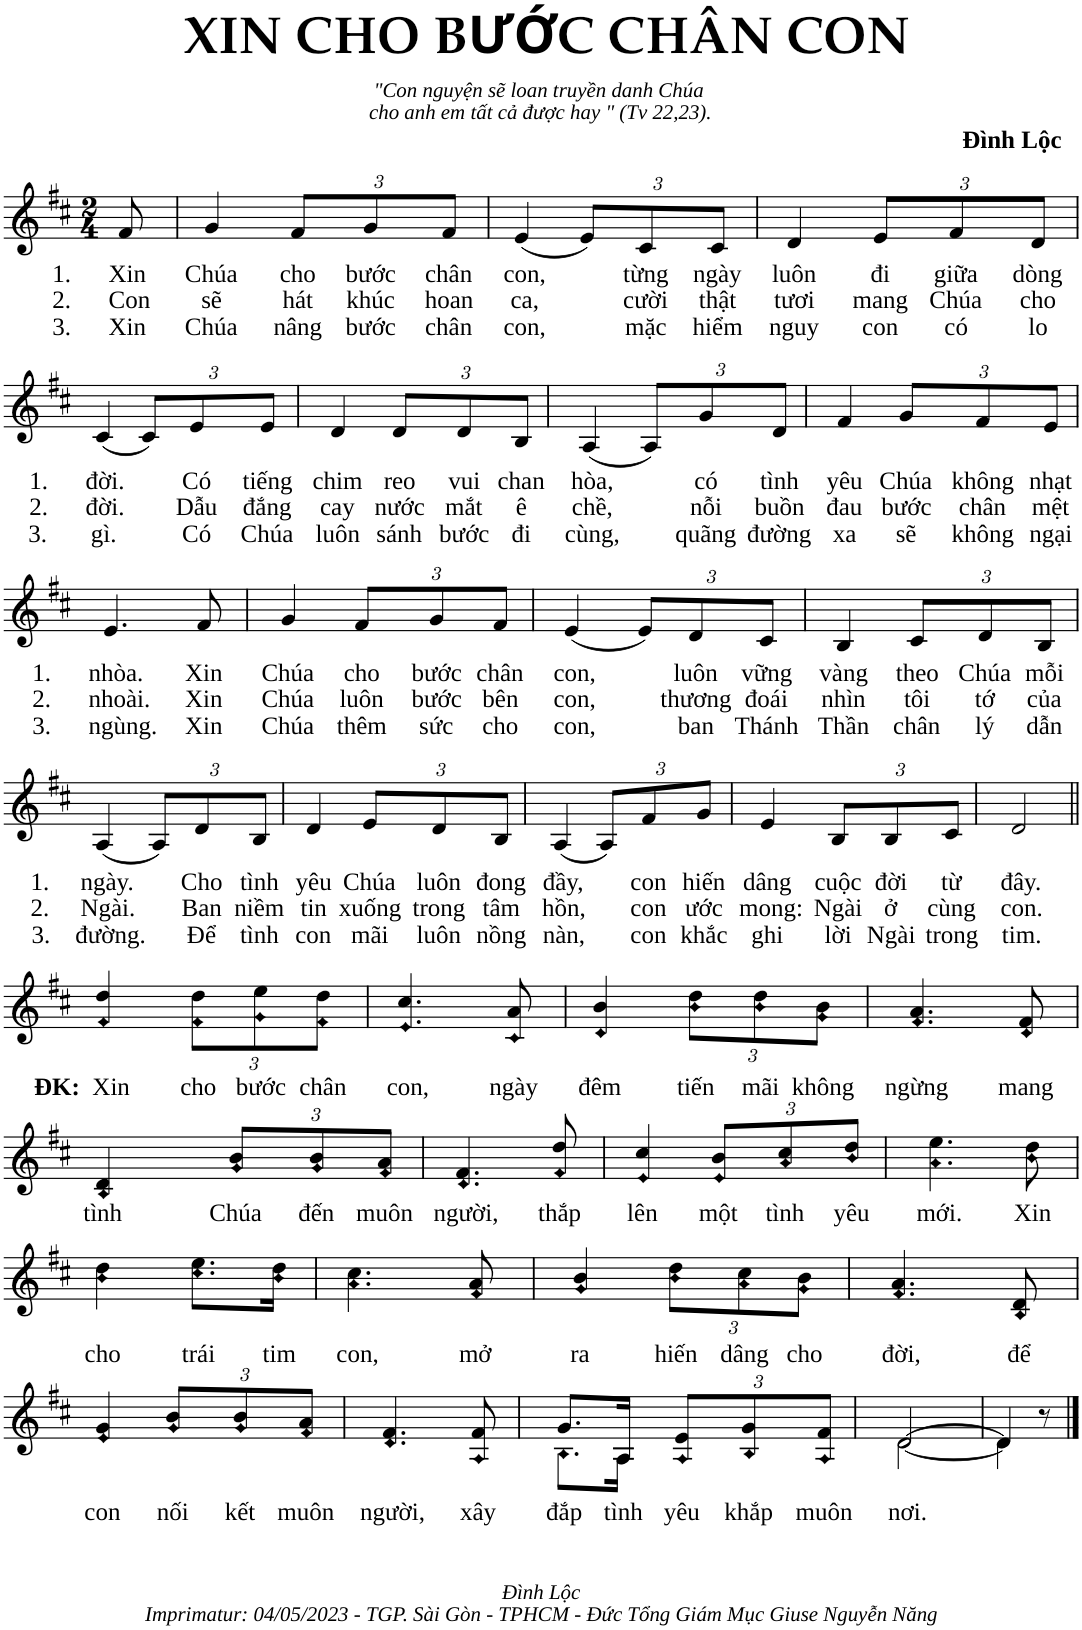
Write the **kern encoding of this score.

**kern	**text	**text	**text
*part1	*part1	*part1	*part1
*staff1	*staff1	*staff1	*staff1
*I"Piano	*	*	*
*I'Pno.	*	*	*
*clefG2	*	*	*
*k[f#c#]	*	*	*
*M2/4	*	*	*
=1	=1	=1	=1
!	!LO:LY:b	!LO:LY:b	!LO:LY:b
8f#/	1. Xin	2. Con	3. Xin
=2	=2	=2	=2
!	!LO:LY:b	!LO:LY:b	!LO:LY:b
4g/	Chúa	sẽ	Chúa
*Xbrackettup	*	*	*
!	!LO:LY:b	!LO:LY:b	!LO:LY:b
12f#/L	cho	hát	nâng
!	!LO:LY:b	!LO:LY:b	!LO:LY:b
12g/	bước	khúc	bước
!	!LO:LY:b	!LO:LY:b	!LO:LY:b
12f#/J	chân	hoan	chân
=3	=3	=3	=3
!	!LO:LY:b	!LO:LY:b	!LO:LY:b
(4e/	con,	ca,	con,
12e/L)	.	.	.
!	!LO:LY:b	!LO:LY:b	!LO:LY:b
12c#/	từng	cười	mặc
!	!LO:LY:b	!LO:LY:b	!LO:LY:b
12c#/J	ngày	thật	hiểm
=4	=4	=4	=4
!	!LO:LY:b	!LO:LY:b	!LO:LY:b
4d/	luôn	tươi	nguy
!	!LO:LY:b	!LO:LY:b	!LO:LY:b
12e/L	đi	mang	con
!	!LO:LY:b	!LO:LY:b	!LO:LY:b
12f#/	giữa	Chúa	có
!	!LO:LY:b	!LO:LY:b	!LO:LY:b
12d/J	dòng	cho	lo
!!LO:LB:g=z
=5	=5	=5	=5
!	!LO:LY:b	!LO:LY:b	!LO:LY:b
(4c#/	1. đời.	2. đời.	3. gì.
12c#/L)	.	.	.
!	!LO:LY:b	!LO:LY:b	!LO:LY:b
12e/	Có	Dẫu	Có
!	!LO:LY:b	!LO:LY:b	!LO:LY:b
12e/J	tiếng	đắng	Chúa
=6	=6	=6	=6
!	!LO:LY:b	!LO:LY:b	!LO:LY:b
4d/	chim	cay	luôn
!	!LO:LY:b	!LO:LY:b	!LO:LY:b
12d/L	reo	nước	sánh
!	!LO:LY:b	!LO:LY:b	!LO:LY:b
12d/	vui	mắt	bước
!	!LO:LY:b	!LO:LY:b	!LO:LY:b
12B/J	chan	ê	đi
=7	=7	=7	=7
!	!LO:LY:b	!LO:LY:b	!LO:LY:b
(4A/	hòa,	chề,	cùng,
12A/L)	.	.	.
!	!LO:LY:b	!LO:LY:b	!LO:LY:b
12g/	có	nỗi	quãng
!	!LO:LY:b	!LO:LY:b	!LO:LY:b
12d/J	tình	buồn	đường
=8	=8	=8	=8
!	!LO:LY:b	!LO:LY:b	!LO:LY:b
4f#/	yêu	đau	xa
!	!LO:LY:b	!LO:LY:b	!LO:LY:b
12g/L	Chúa	bước	sẽ
!	!LO:LY:b	!LO:LY:b	!LO:LY:b
12f#/	không	chân	không
!	!LO:LY:b	!LO:LY:b	!LO:LY:b
12e/J	nhạt	mệt	ngại
!!LO:LB:g=z
=9	=9	=9	=9
!	!LO:LY:b	!LO:LY:b	!LO:LY:b
4.e/	1. nhòa.	2. nhoài.	3. ngùng.
!	!LO:LY:b	!LO:LY:b	!LO:LY:b
8f#/	Xin	Xin	Xin
=10	=10	=10	=10
!	!LO:LY:b	!LO:LY:b	!LO:LY:b
4g/	Chúa	Chúa	Chúa
!	!LO:LY:b	!LO:LY:b	!LO:LY:b
12f#/L	cho	luôn	thêm
!	!LO:LY:b	!LO:LY:b	!LO:LY:b
12g/	bước	bước	sức
!	!LO:LY:b	!LO:LY:b	!LO:LY:b
12f#/J	chân	bên	cho
=11	=11	=11	=11
!	!LO:LY:b	!LO:LY:b	!LO:LY:b
(4e/	con,	con,	con,
12e/L)	.	.	.
!	!LO:LY:b	!LO:LY:b	!LO:LY:b
12d/	luôn	thương	ban
!	!LO:LY:b	!LO:LY:b	!LO:LY:b
12c#/J	vững	đoái	Thánh
=12	=12	=12	=12
!	!LO:LY:b	!LO:LY:b	!LO:LY:b
4B/	vàng	nhìn	Thần
!	!LO:LY:b	!LO:LY:b	!LO:LY:b
12c#/L	theo	tôi	chân
!	!LO:LY:b	!LO:LY:b	!LO:LY:b
12d/	Chúa	tớ	lý
!	!LO:LY:b	!LO:LY:b	!LO:LY:b
12B/J	mỗi	của	dẫn
!!LO:LB:g=z
=13	=13	=13	=13
!	!LO:LY:b	!LO:LY:b	!LO:LY:b
(4A/	1. ngày.	2. Ngài.	3. đường.
12A/L)	.	.	.
!	!LO:LY:b	!LO:LY:b	!LO:LY:b
12d/	Cho	Ban	Để
!	!LO:LY:b	!LO:LY:b	!LO:LY:b
12B/J	tình	niềm	tình
=14	=14	=14	=14
!	!LO:LY:b	!LO:LY:b	!LO:LY:b
4d/	yêu	tin	con
!	!LO:LY:b	!LO:LY:b	!LO:LY:b
12e/L	Chúa	xuống	mãi
!	!LO:LY:b	!LO:LY:b	!LO:LY:b
12d/	luôn	trong	luôn
!	!LO:LY:b	!LO:LY:b	!LO:LY:b
12B/J	đong	tâm	nồng
=15	=15	=15	=15
!	!LO:LY:b	!LO:LY:b	!LO:LY:b
(4A/	đầy,	hồn,	nàn,
12A/L)	.	.	.
!	!LO:LY:b	!LO:LY:b	!LO:LY:b
12f#/	con	con	con
!	!LO:LY:b	!LO:LY:b	!LO:LY:b
12g/J	hiến	ước	khắc
=16	=16	=16	=16
!	!LO:LY:b	!LO:LY:b	!LO:LY:b
4e/	dâng	mong:	ghi
!	!LO:LY:b	!LO:LY:b	!LO:LY:b
12B/L	cuộc	Ngài	lời
!	!LO:LY:b	!LO:LY:b	!LO:LY:b
12B/	đời	ở	Ngài
!	!LO:LY:b	!LO:LY:b	!LO:LY:b
12c#/J	từ	cùng	trong
=17	=17	=17	=17
!	!LO:LY:b	!LO:LY:b	!LO:LY:b
2d/	đây.	con.	tim.
!!LO:LB:g=z
=18||	=18||	=18||	=18||
!	!LO:LY:b	!	!
4f#/ 4dd/	ĐK: Xin	.	.
!	!LO:LY:b	!	!
12f#\ 12dd\L	cho	.	.
!	!LO:LY:b	!	!
12g\ 12ee\	bước	.	.
!	!LO:LY:b	!	!
12f#\ 12dd\J	chân	.	.
=19	=19	=19	=19
!	!LO:LY:b	!	!
4.e/ 4.cc#/	con,	.	.
!	!LO:LY:b	!	!
8c#/ 8a/	ngày	.	.
=20	=20	=20	=20
!	!LO:LY:b	!	!
4d/ 4b/	đêm	.	.
!	!LO:LY:b	!	!
12b\ 12dd\L	tiến	.	.
!	!LO:LY:b	!	!
12b\ 12dd\	mãi	.	.
!	!LO:LY:b	!	!
12g\ 12b\J	không	.	.
=21	=21	=21	=21
!	!LO:LY:b	!	!
4.f#/ 4.a/	ngừng	.	.
!	!LO:LY:b	!	!
8d/ 8f#/	mang	.	.
!!LO:LB:g=z
=22	=22	=22	=22
!	!LO:LY:b	!	!
4B/ 4d/	tình	.	.
!	!LO:LY:b	!	!
12g/ 12b/L	Chúa	.	.
!	!LO:LY:b	!	!
12g/ 12b/	đến	.	.
!	!LO:LY:b	!	!
12f#/ 12a/J	muôn	.	.
=23	=23	=23	=23
!	!LO:LY:b	!	!
4.d/ 4.f#/	người,	.	.
!	!LO:LY:b	!	!
8f#/ 8dd/	thắp	.	.
=24	=24	=24	=24
!	!LO:LY:b	!	!
4e/ 4cc#/	lên	.	.
!	!LO:LY:b	!	!
12e/ 12b/L	một	.	.
!	!LO:LY:b	!	!
12a/ 12cc#/	tình	.	.
!	!LO:LY:b	!	!
12b/ 12dd/J	yêu	.	.
=25	=25	=25	=25
!	!LO:LY:b	!	!
4.a\ 4.ee\	mới.	.	.
!	!LO:LY:b	!	!
8b\ 8dd\	Xin	.	.
!!LO:LB:g=z
=26	=26	=26	=26
!	!LO:LY:b	!	!
4b\ 4dd\	cho	.	.
!	!LO:LY:b	!	!
8.cc#\ 8.ee\L	trái	.	.
!	!LO:LY:b	!	!
16b\ 16dd\Jk	tim	.	.
=27	=27	=27	=27
!	!LO:LY:b	!	!
4.a\ 4.cc#\	con,	.	.
!	!LO:LY:b	!	!
8f#/ 8a/	mở	.	.
=28	=28	=28	=28
!	!LO:LY:b	!	!
4g/ 4b/	ra	.	.
!	!LO:LY:b	!	!
12b\ 12dd\L	hiến	.	.
!	!LO:LY:b	!	!
12a\ 12cc#\	dâng	.	.
!	!LO:LY:b	!	!
12g\ 12b\J	cho	.	.
=29	=29	=29	=29
!	!LO:LY:b	!	!
4.f#/ 4.a/	đời,	.	.
!	!LO:LY:b	!	!
8B/ 8d/	để	.	.
!!LO:LB:g=z
=30	=30	=30	=30
!	!LO:LY:b	!	!
4e/ 4g/	con	.	.
!	!LO:LY:b	!	!
12g/ 12b/L	nối	.	.
!	!LO:LY:b	!	!
12g/ 12b/	kết	.	.
!	!LO:LY:b	!	!
12f#/ 12a/J	muôn	.	.
=31	=31	=31	=31
!	!LO:LY:b	!	!
4.d/ 4.f#/	người,	.	.
!	!LO:LY:b	!	!
8A/ 8f#/	xây	.	.
=32	=32	=32	=32
!	!LO:LY:b	!	!
*^	*	*	*
8.g/L	8.B\L	đắp	.	.
!	!	!LO:LY:b	!	!
16A/Jk	16A\Jk	tình	.	.
!	!	!LO:LY:b	!	!
12A/ 12e/L	4ryy	yêu	.	.
!	!	!LO:LY:b	!	!
12B/ 12g/	.	khắp	.	.
!	!	!LO:LY:b	!	!
12A/ 12f#/J	.	muôn	.	.
=33	=33	=33	=33	=33
!	!	!LO:LY:b	!	!
[<2d/	[>2d\	nơi.	.	.
=34	=34	=34	=34	=34
4d/]	4d\]	.	.	.
8r	8ryy	.	.	.
*v	*v	*	*	*
==	==	==	==
*-	*-	*-	*-
